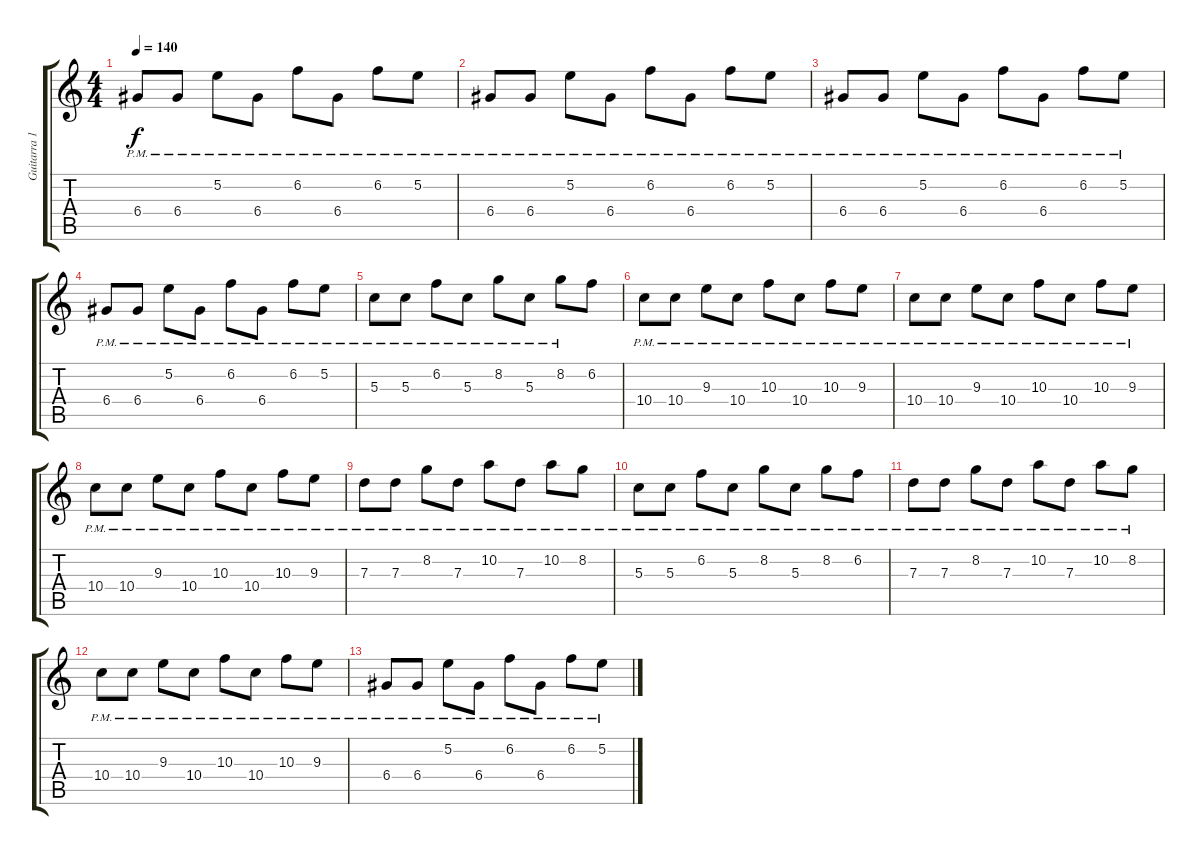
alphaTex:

\track ("Guitarra 1 Electrica" "Guitarra 1") {instrument distortionguitar}
\staff {score tabs}
\tuning (E4 B3 G3 D3 A2 E2) {hide}
\ts (4 4)
\tempo 140
\clef g2
\ks c
6.4{pm}.8{dy f} 6.4{pm}.8 5.2{pm}.8 6.4{pm}.8 6.2{pm}.8 6.4{pm}.8 6.2{pm}.8 5.2{pm}.8 |
6.4{pm}.8 6.4{pm}.8 5.2{pm}.8 6.4{pm}.8 6.2{pm}.8 6.4{pm}.8 6.2{pm}.8 5.2{pm}.8 |
6.4{pm}.8 6.4{pm}.8 5.2{pm}.8 6.4{pm}.8 6.2{pm}.8 6.4{pm}.8 6.2{pm}.8 5.2{pm}.8 |
6.4{pm}.8 6.4{pm}.8 5.2{pm}.8 6.4{pm}.8 6.2{pm}.8 6.4{pm}.8 6.2{pm}.8 5.2{pm}.8 |
5.3{pm}.8 5.3{pm}.8 6.2{pm}.8 5.3{pm}.8 8.2{pm}.8 5.3{pm}.8 8.2{pm}.8 6.2.8 |
10.4{pm}.8 10.4{pm}.8 9.3{pm}.8 10.4{pm}.8 10.3{pm}.8 10.4{pm}.8 10.3{pm}.8 9.3{pm}.8 |
10.4{pm}.8 10.4{pm}.8 9.3{pm}.8 10.4{pm}.8 10.3{pm}.8 10.4{pm}.8 10.3{pm}.8 9.3{pm}.8 |
10.4{pm}.8 10.4{pm}.8 9.3{pm}.8 10.4{pm}.8 10.3{pm}.8 10.4{pm}.8 10.3{pm}.8 9.3{pm}.8 |
7.3{pm}.8 7.3{pm}.8 8.2{pm}.8 7.3{pm}.8 10.2{pm}.8 7.3{pm}.8 10.2{pm}.8 8.2{pm}.8 |
5.3{pm}.8 5.3{pm}.8 6.2{pm}.8 5.3{pm}.8 8.2{pm}.8 5.3{pm}.8 8.2{pm}.8 6.2{pm}.8 |
7.3{pm}.8 7.3{pm}.8 8.2{pm}.8 7.3{pm}.8 10.2{pm}.8 7.3{pm}.8 10.2{pm}.8 8.2{pm}.8 |
10.4{pm}.8 10.4{pm}.8 9.3{pm}.8 10.4{pm}.8 10.3{pm}.8 10.4{pm}.8 10.3{pm}.8 9.3{pm}.8 |
6.4{pm}.8 6.4{pm}.8 5.2{pm}.8 6.4{pm}.8 6.2{pm}.8 6.4{pm}.8 6.2{pm}.8 5.2{pm}.8
